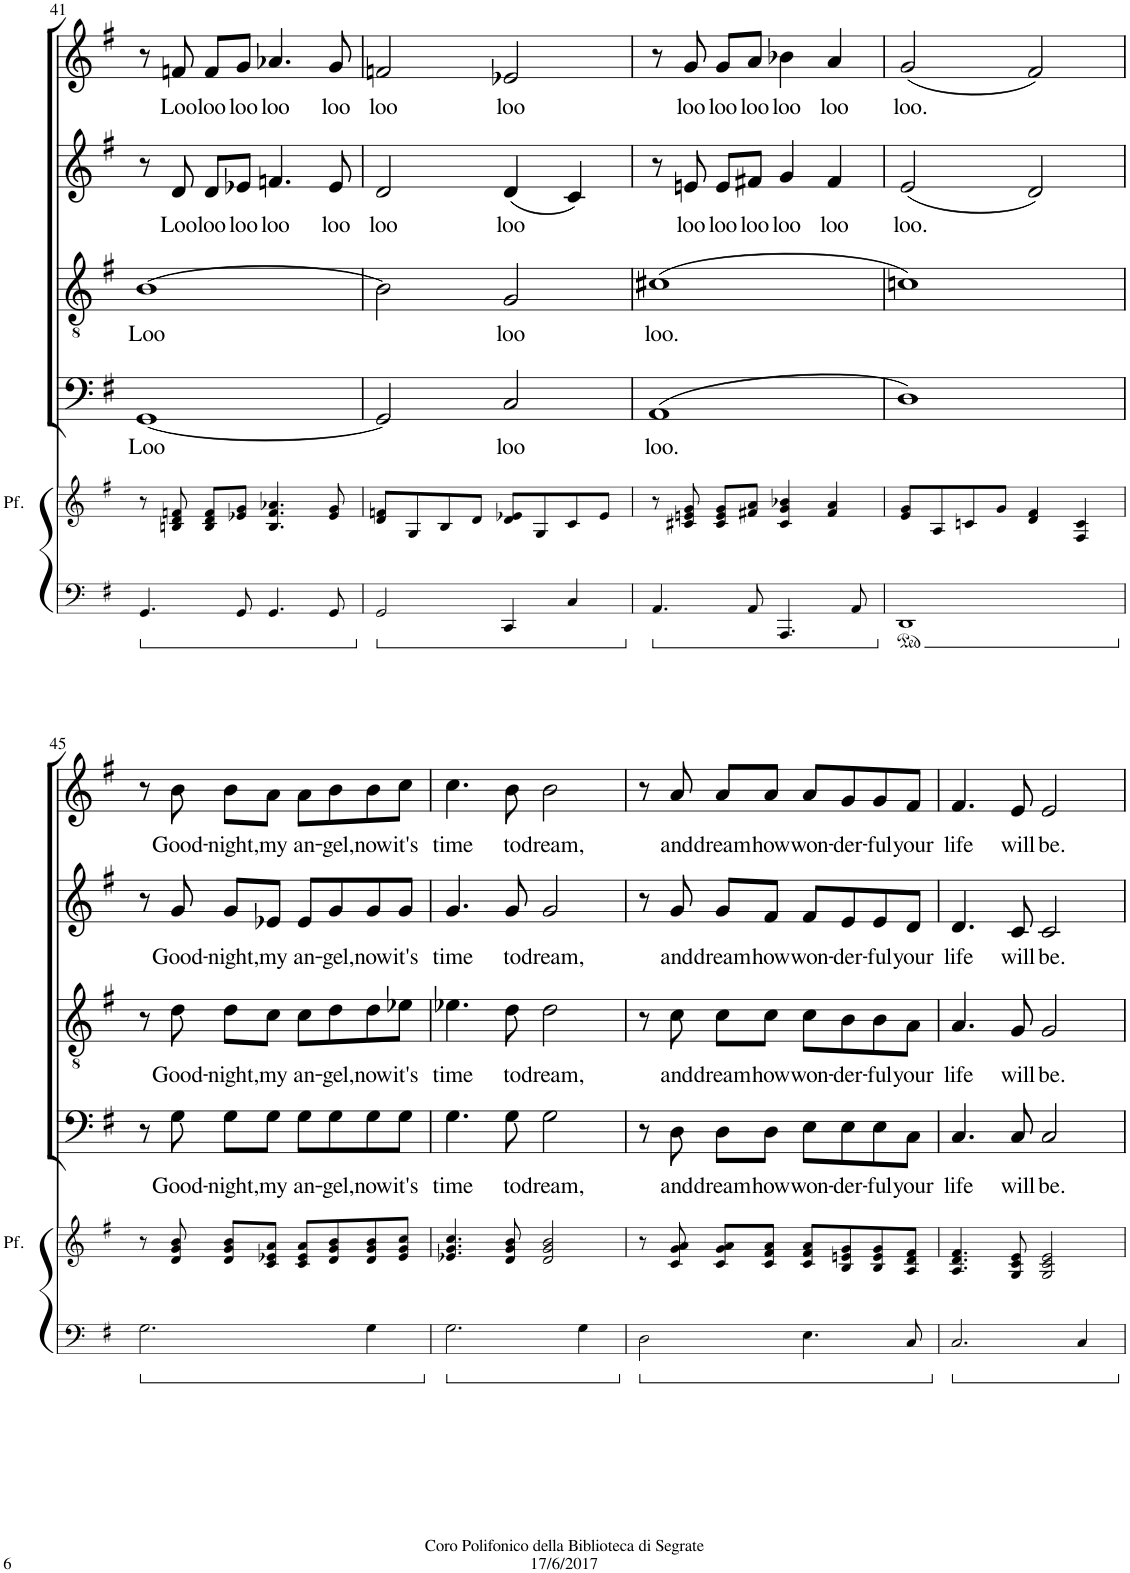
**kern	**kern	**kern	**text	**kern	**text	**kern	**text	**kern	**text
*part6	*part5	*part4	*part4	*part3	*part3	*part2	*part2	*part1	*part1
*staff6	*staff5	*staff4	*staff4	*staff3	*staff3	*staff2	*staff2	*staff1	*staff1
*I"Piano	*I"Piano	*I"Bassi	*	*I"Tenori	*	*I"Contralti	*	*I"Soprani	*
*I'Pno	*	*	*	*	*	*	*	*	*
!!LO:PB:g=z
*clefF4	*clefG2	*clefF4	*	*clefGv2	*	*clefG2	*	*clefG2	*
*	*	*	*	*	*	*	*	*Trd1c2	*
*k[f#]	*k[f#]	*k[f#]	*	*k[f#]	*	*k[f#]	*	*k[f#]	*
*G:	*G:	*G:	*	*G:	*	*G:	*	*G:	*
*M4/4	*M4/4	*M4/4	*	*M4/4	*	*M4/4	*	*M4/4	*
*ped	*	*	*	*	*	*	*	*	*
=41	=41	=41	=41	=41	=41	=41	=41	=41	=41
!	!	!	!LO:LY:b	!	!LO:LY:b	!	!	!	!
4.GG/	8r	[1GG	Loo	[1B	Loo	8r	.	8r	.
!	!	!	!	!	!	!	!LO:LY:b	!	!LO:LY:b
.	8Bn/ 8d/ 8fn/	.	.	.	.	8d/	Loo	8fn/	Loo
!	!	!	!	!	!	!	!LO:LY:b	!	!LO:LY:b
.	8B/ 8d/ 8f/L	.	.	.	.	8d/L	loo	8f/L	loo
!	!	!	!	!	!	!	!LO:LY:b	!	!LO:LY:b
8GG/	8e-X/ 8g/J	.	.	.	.	8e-X/J	loo	8g/J	loo
!	!	!	!	!	!	!	!LO:LY:b	!	!LO:LY:b
4.GG/	4.B/ 4.f/ 4.a-X/	.	.	.	.	4.fn/	loo	4.a-X/	loo
!	!	!	!	!	!	!	!LO:LY:b	!	!LO:LY:b
8GG/	8e-/ 8g/	.	.	.	.	8e-/	loo	8g/	loo
=42	=42	=42	=42	=42	=42	=42	=42	=42	=42
*Xped	*	*	*	*	*	*	*	*	*
*ped	*	*	*	*	*	*	*	*	*
!	!	!	!	!	!	!	!LO:LY:b	!	!LO:LY:b
2GG/	8d/ 8fn/L	2GG/]	.	2B\]	.	2d/	loo	2fn/	loo
.	8G/	.	.	.	.	.	.	.	.
.	8B/	.	.	.	.	.	.	.	.
.	8d/J	.	.	.	.	.	.	.	.
!	!	!	!LO:LY:b	!	!LO:LY:b	!	!LO:LY:b	!	!LO:LY:b
4CC/	8d/ 8e-X/L	2C/	loo	2G/	loo	(4d/	loo	2e-X/	loo
.	8G/	.	.	.	.	.	.	.	.
4C/	8c/	.	.	.	.	4c/)	.	.	.
.	8e-/J	.	.	.	.	.	.	.	.
=43	=43	=43	=43	=43	=43	=43	=43	=43	=43
*Xped	*	*	*	*	*	*	*	*	*
*ped	*	*	*	*	*	*	*	*	*
!	!	!	!LO:LY:b	!	!LO:LY:b	!	!	!	!
4.AA/	8r	(1AA	loo.	(1c#X	loo.	8r	.	8r	.
!	!	!	!	!	!	!	!LO:LY:b	!	!LO:LY:b
.	8c#X/ 8en/ 8g/	.	.	.	.	8en/	loo	8g/	loo
!	!	!	!	!	!	!	!LO:LY:b	!	!LO:LY:b
.	8c#/ 8e/ 8g/L	.	.	.	.	8e/L	loo	8g/L	loo
!	!	!	!	!	!	!	!LO:LY:b	!	!LO:LY:b
8AA/	8f#X/ 8a/J	.	.	.	.	8f#X/J	loo	8a/J	loo
!	!	!	!	!	!	!	!LO:LY:b	!	!LO:LY:b
4.AAA/	4c#/ 4g/ 4b-X/	.	.	.	.	4g/	loo	4b-X\	loo
!	!	!	!	!	!	!	!LO:LY:b	!	!LO:LY:b
.	4f#/ 4a/	.	.	.	.	4f#/	loo	4a/	loo
8AA/	.	.	.	.	.	.	.	.	.
=44	=44	=44	=44	=44	=44	=44	=44	=44	=44
*Xped	*	*	*	*	*	*	*	*	*
*ped	*	*	*	*	*	*	*	*	*
!	!	!	!	!	!	!	!LO:LY:b	!	!LO:LY:b
1DD	8e/ 8g/L	1D)	.	1cn)	.	(2e/	loo.	(2g/	loo.
.	8A/	.	.	.	.	.	.	.	.
.	8cn/	.	.	.	.	.	.	.	.
.	8g/J	.	.	.	.	.	.	.	.
.	4d/ 4f#/	.	.	.	.	2d/)	.	2f#/)	.
.	4F#/ 4c/	.	.	.	.	.	.	.	.
!!LO:LB:g=z
=45	=45	=45	=45	=45	=45	=45	=45	=45	=45
*Xped	*	*	*	*	*	*	*	*	*
*ped	*	*	*	*	*	*	*	*	*
2.G\	8r	8r	.	8r	.	8r	.	8r	.
!	!	!	!LO:LY:b	!	!LO:LY:b	!	!LO:LY:b	!	!LO:LY:b
.	8d/ 8g/ 8b/	8G\	Good-	8d\	Good-	8g/	Good-	8b\	Good-
!	!	!	!LO:LY:b	!	!LO:LY:b	!	!LO:LY:b	!	!LO:LY:b
.	8d/ 8g/ 8b/L	8G\L	-night,	8d\L	-night,	8g/L	-night,	8b\L	-night,
!	!	!	!LO:LY:b	!	!LO:LY:b	!	!LO:LY:b	!	!LO:LY:b
.	8c/ 8e-X/ 8a/J	8G\J	my	8c\J	my	8e-X/J	my	8a\J	my
!	!	!	!LO:LY:b	!	!LO:LY:b	!	!LO:LY:b	!	!LO:LY:b
.	8c/ 8e-/ 8a/L	8G\L	an-	8c\L	an-	8e-/L	an-	8a\L	an-
!	!	!	!LO:LY:b	!	!LO:LY:b	!	!LO:LY:b	!	!LO:LY:b
.	8d/ 8g/ 8b/	8G\	-gel,	8d\	-gel,	8g/	-gel,	8b\	-gel,
!	!	!	!LO:LY:b	!	!LO:LY:b	!	!LO:LY:b	!	!LO:LY:b
4G\	8d/ 8g/ 8b/	8G\	now	8d\	now	8g/	now	8b\	now
!	!	!	!LO:LY:b	!	!LO:LY:b	!	!LO:LY:b	!	!LO:LY:b
.	8e-/ 8g/ 8cc/J	8G\J	it's	8e-X\J	it's	8g/J	it's	8cc\J	it's
=46	=46	=46	=46	=46	=46	=46	=46	=46	=46
*Xped	*	*	*	*	*	*	*	*	*
*ped	*	*	*	*	*	*	*	*	*
!	!	!	!LO:LY:b	!	!LO:LY:b	!	!LO:LY:b	!	!LO:LY:b
2.G\	4.e-X/ 4.g/ 4.cc/	4.G\	time	4.e-X\	time	4.g/	time	4.cc\	time
!	!	!	!LO:LY:b	!	!LO:LY:b	!	!LO:LY:b	!	!LO:LY:b
.	8d/ 8g/ 8b/	8G\	to	8d\	to	8g/	to	8b\	to
!	!	!	!LO:LY:b	!	!LO:LY:b	!	!LO:LY:b	!	!LO:LY:b
.	2d/ 2g/ 2b/	2G\	dream,	2d\	dream,	2g/	dream,	2b\	dream,
4G\	.	.	.	.	.	.	.	.	.
=47	=47	=47	=47	=47	=47	=47	=47	=47	=47
*Xped	*	*	*	*	*	*	*	*	*
*ped	*	*	*	*	*	*	*	*	*
2D\	8r	8r	.	8r	.	8r	.	8r	.
!	!	!	!LO:LY:b	!	!LO:LY:b	!	!LO:LY:b	!	!LO:LY:b
.	8c/ 8g/ 8a/	8D\	and	8c\	and	8g/	and	8a/	and
!	!	!	!LO:LY:b	!	!LO:LY:b	!	!LO:LY:b	!	!LO:LY:b
.	8c/ 8g/ 8a/L	8D\L	dream	8c\L	dream	8g/L	dream	8a/L	dream
!	!	!	!LO:LY:b	!	!LO:LY:b	!	!LO:LY:b	!	!LO:LY:b
.	8c/ 8f#/ 8a/J	8D\J	how	8c\J	how	8f#/J	how	8a/J	how
!	!	!	!LO:LY:b	!	!LO:LY:b	!	!LO:LY:b	!	!LO:LY:b
4.E\	8c/ 8f#/ 8a/L	8E\L	won-	8c\L	won-	8f#/L	won-	8a/L	won-
!	!	!	!LO:LY:b	!	!LO:LY:b	!	!LO:LY:b	!	!LO:LY:b
.	8B/ 8en/ 8g/	8E\	-der-	8B\	-der-	8e/	-der-	8g/	-der-
!	!	!	!LO:LY:b	!	!LO:LY:b	!	!LO:LY:b	!	!LO:LY:b
.	8B/ 8e/ 8g/	8E\	-ful	8B\	-ful	8e/	-ful	8g/	-ful
!	!	!	!LO:LY:b	!	!LO:LY:b	!	!LO:LY:b	!	!LO:LY:b
8C/	8A/ 8d/ 8f#/J	8C\J	your	8A\J	your	8d/J	your	8f#/J	your
=48	=48	=48	=48	=48	=48	=48	=48	=48	=48
*Xped	*	*	*	*	*	*	*	*	*
*ped	*	*	*	*	*	*	*	*	*
!	!	!	!LO:LY:b	!	!LO:LY:b	!	!LO:LY:b	!	!LO:LY:b
2.C/	4.A/ 4.d/ 4.f#/	4.C/	life	4.A/	life	4.d/	life	4.f#/	life
!	!	!	!LO:LY:b	!	!LO:LY:b	!	!LO:LY:b	!	!LO:LY:b
.	8G/ 8c/ 8e/	8C/	will	8G/	will	8c/	will	8e/	will
!	!	!	!LO:LY:b	!	!LO:LY:b	!	!LO:LY:b	!	!LO:LY:b
.	2G/ 2c/ 2e/	2C/	be.	2G/	be.	2c/	be.	2e/	be.
4C/	.	.	.	.	.	.	.	.	.
*Xped	*	*	*	*	*	*	*	*	*
=	=	=	=	=	=	=	=	=	=
*-	*-	*-	*-	*-	*-	*-	*-	*-	*-
